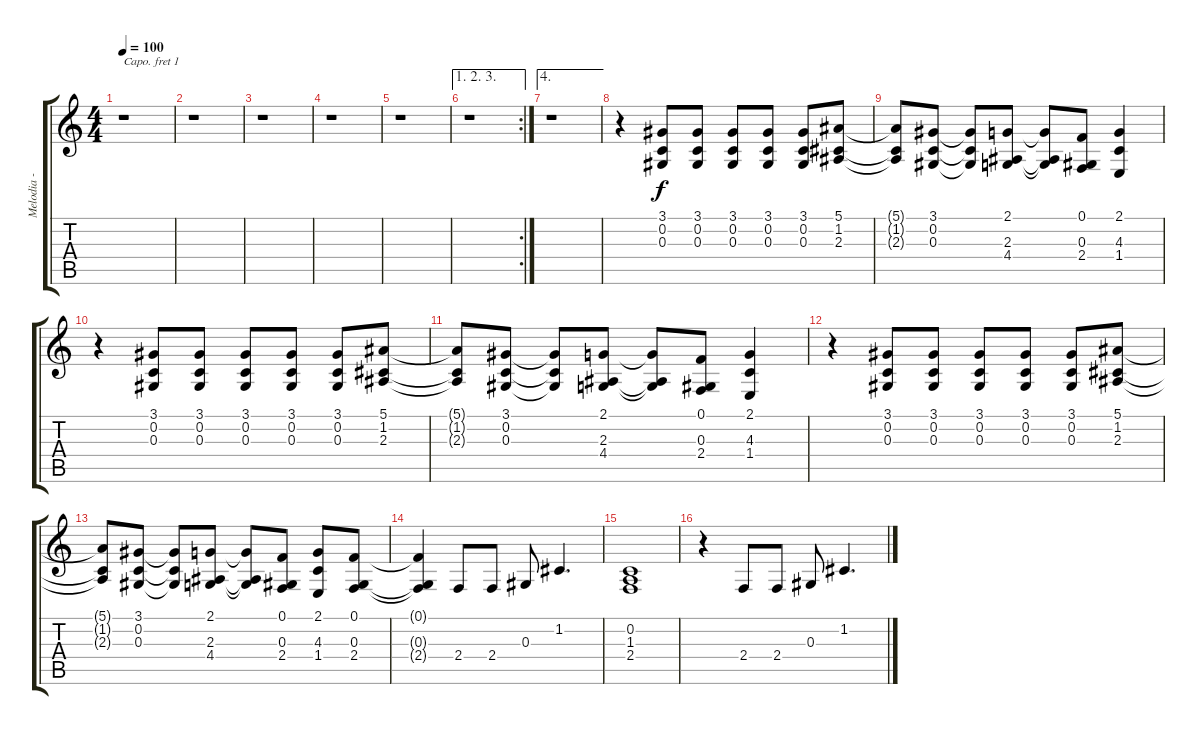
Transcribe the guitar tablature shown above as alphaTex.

\track ("Melodia - wokaliza" "Melodia - ") {instrument accordion}
\staff {score tabs}
\capo 1
\tuning (E4 B3 G3 D3 A2 E2) {hide}
\ts (4 4)
\tempo 100
\clef g2
\ks c
r.1{dy f} |
r.1 |
r.1 |
r.1 |
r.1 |
\ae (1 2 3)
\rc 2
r.1 |
\ae 4
r.1 |
r.4 (3.1 0.2 0.3).8 (3.1 0.2 0.3).8 (3.1 0.2 0.3).8 (3.1 0.2 0.3).8 (3.1 0.2 0.3).8 (5.1 1.2 2.3).8 |
(5.1{t} 1.2{t} 2.3{t}).8 (3.1 0.2 0.3).8 (3.1{t} 0.2{t} 0.3{t}).8 (2.1 2.3 4.4).8 (2.1{t} 2.3{t} 4.4{t}).8 (0.1 0.3 2.4).8 (2.1 4.3 1.4).4 |
r.4 (3.1 0.2 0.3).8 (3.1 0.2 0.3).8 (3.1 0.2 0.3).8 (3.1 0.2 0.3).8 (3.1 0.2 0.3).8 (5.1 1.2 2.3).8 |
(5.1{t} 1.2{t} 2.3{t}).8 (3.1 0.2 0.3).8 (3.1{t} 0.2{t} 0.3{t}).8 (2.1 2.3 4.4).8 (2.1{t} 2.3{t} 4.4{t}).8 (0.1 0.3 2.4).8 (2.1 4.3 1.4).4 |
r.4 (3.1 0.2 0.3).8 (3.1 0.2 0.3).8 (3.1 0.2 0.3).8 (3.1 0.2 0.3).8 (3.1 0.2 0.3).8 (5.1 1.2 2.3).8 |
(5.1{t} 1.2{t} 2.3{t}).8 (3.1 0.2 0.3).8 (3.1{t} 0.2{t} 0.3{t}).8 (2.1 2.3 4.4).8 (2.1{t} 2.3{t} 4.4{t}).8 (0.1 0.3 2.4).8 (2.1 4.3 1.4).8 (0.1 0.3 2.4).8 |
(0.1{t} 0.3{t} 2.4{t}).4 2.4.8 2.4.8 0.3.8 1.2.4{d} |
(0.2 1.3 2.4).1 |
r.4 2.4.8 2.4.8 0.3.8 1.2.4{d}
